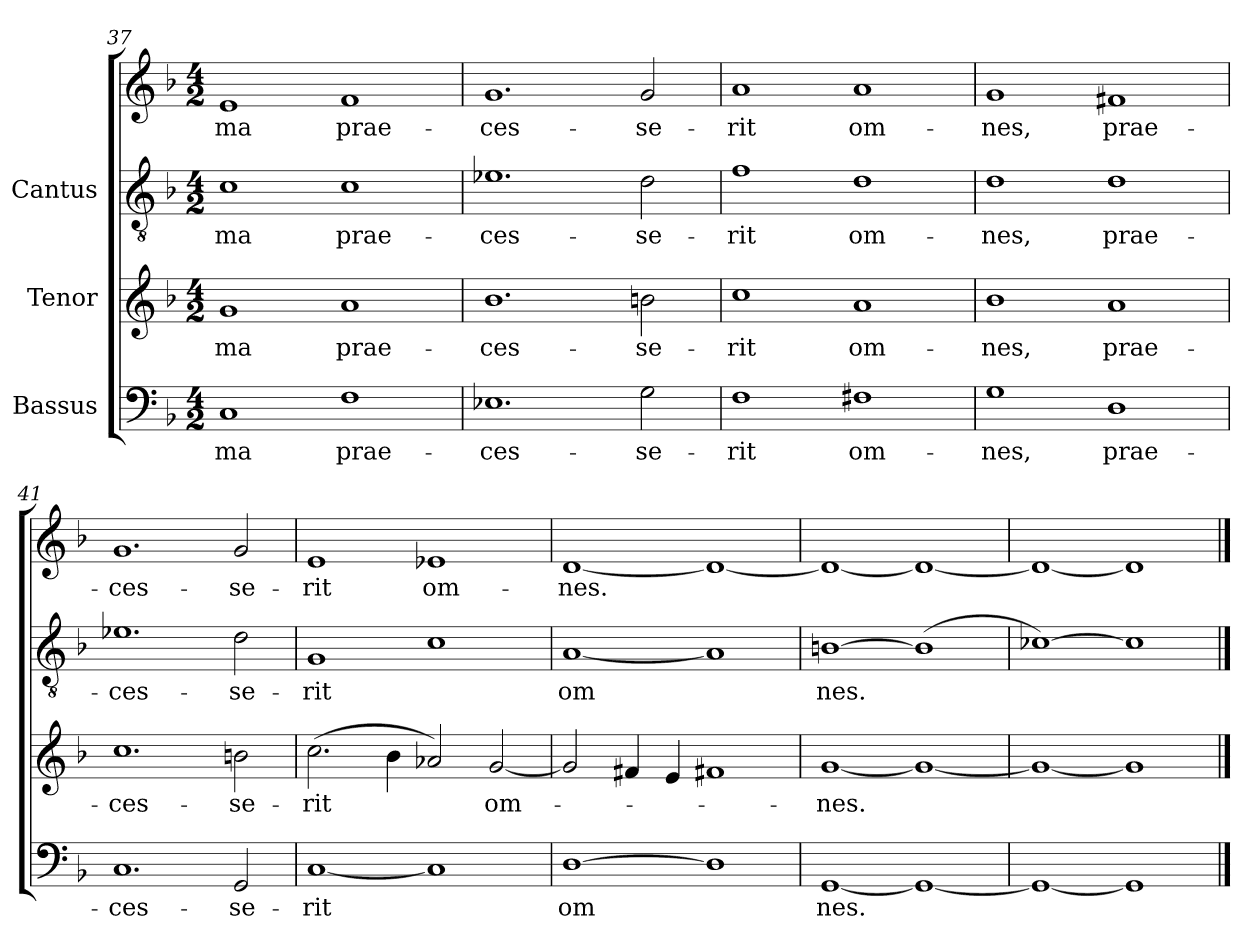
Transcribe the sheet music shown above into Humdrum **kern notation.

**kern	**text	**kern	**text	**kern	**text	**kern	**text
*part3	*part3	*part2	*part2	*part1	*part1	*part1	*part1
*staff4	*staff4	*staff3	*staff3	*staff2	*staff2	*staff1	*staff1
*I"Bassus	*	*I"Tenor	*	*I"Cantus	*	*	*
*clefF4	*	*clefG2	*	*clefGv2	*	*clefG2	*
*k[b-]	*	*k[b-]	*	*k[b-]	*	*k[b-]	*
*F:	*	*F:	*	*F:	*	*F:	*
*M4/2	*	*M4/2	*	*M4/2	*	*M4/2	*
=37	=37	=37	=37	=37	=37	=37	=37
!	!LO:LY:b:cj	!	!LO:LY:b:cj	!	!LO:LY:b:cj	!	!LO:LY:b:cj
1C	-ma	1g	-ma	1c	-ma	1e	-ma
!	!LO:LY:b:cj	!	!LO:LY:b:cj	!	!LO:LY:b:cj	!	!LO:LY:b:cj
1F	prae-	1a	prae-	1c	prae-	1f	prae-
=38	=38	=38	=38	=38	=38	=38	=38
!	!LO:LY:b:cj	!	!LO:LY:b:cj	!	!LO:LY:b:cj	!	!LO:LY:b:cj
1.E-X	-ces-	1.b-	-ces-	1.e-X	-ces-	1.g	-ces-
!	!LO:LY:b:cj	!	!LO:LY:b:cj	!	!LO:LY:b:cj	!	!LO:LY:b:cj
2G\	-se-	2bn\	-se-	2d\	-se-	2g/	-se-
!!LO:LB:g=z
=39	=39	=39	=39	=39	=39	=39	=39
!	!LO:LY:b:cj	!	!LO:LY:b:cj	!	!LO:LY:b:cj	!	!LO:LY:b:cj
1F	-rit	1cc	-rit	1f	-rit	1a	-rit
!	!LO:LY:b:cj	!	!LO:LY:b:cj	!	!LO:LY:b:cj	!	!LO:LY:b:cj
1F#X	om-	1a	om-	1d	om-	1a	om-
=40	=40	=40	=40	=40	=40	=40	=40
!	!LO:LY:b:cj	!	!LO:LY:b:cj	!	!LO:LY:b:cj	!	!LO:LY:b:cj
1G	-nes,	1b-	-nes,	1d	-nes,	1g	-nes,
!	!LO:LY:b:cj	!	!LO:LY:b:cj	!	!LO:LY:b:cj	!	!LO:LY:b:cj
1D	prae-	1a	prae-	1d	prae-	1f#X	prae-
=41	=41	=41	=41	=41	=41	=41	=41
!	!LO:LY:b:cj	!	!LO:LY:b:cj	!	!LO:LY:b:cj	!	!LO:LY:b:cj
1.C	-ces-	1.cc	-ces-	1.e-X	-ces-	1.g	-ces-
!	!LO:LY:b:cj	!	!LO:LY:b:cj	!	!LO:LY:b:cj	!	!LO:LY:b:cj
2GG/	-se-	2bn\	-se-	2d\	-se-	2g/	-se-
=42	=42	=42	=42	=42	=42	=42	=42
!	!LO:LY:b:cj	!	!LO:LY:b:cj	!	!LO:LY:b:cj	!	!LO:LY:b:cj
[<1C	-rit	(>2.cc\	-rit	1G	-rit	1e	-rit
!	!	!	!LO:LY:b:cj	!	!	!	!
.	.	4b-\	.	.	.	.	.
!	!LO:LY:b:cj	!	!LO:LY:b:cj	!	!LO:LY:b:cj	!	!LO:LY:b:cj
1C]	.	2a-X/)	.	1c	.	1e-X	om-
!	!	!	!LO:LY:b:cj	!	!	!	!
.	.	[<2g/	om-	.	.	.	.
=43	=43	=43	=43	=43	=43	=43	=43
!	!LO:LY:b:cj	!	!	!	!LO:LY:b:cj	!	!LO:LY:b:cj
[<1D	om-	2g/]	.	[<1A	om-	[<1d	nes.
.	.	4f#X/	.	.	.	.	.
.	.	4e/	.	.	.	.	.
!	!LO:LY:b:cj	!	!	!	!LO:LY:b:cj	!	!LO:LY:b:cj
1D]	--	1f#X	.	1A]	--	1d_<	.
!!LO:PB:g=z
=44	=44	=44	=44	=44	=44	=44	=44
!	!LO:LY:b:cj	!	!LO:LY:b:cj	!	!LO:LY:b:cj	!	!
[<1GG	-nes.	[<1g	-nes.	[<1Bn	-nes.	1d_<	.
!	!LO:LY:b:cj	!	!LO:LY:b:cj	!	!LO:LY:b:cj	!	!
1GG_<	.	1g_<	.	1B_<	.	1d_<	.
=45	=45	=45	=45	=45	=45	=45	=45
1GG_<	.	1g_<	.	1c-X_>	.	1d_<	.
1GG]	.	1g]	.	1c-]	.	1d]	.
==	==	==	==	==	==	==	==
*-	*-	*-	*-	*-	*-	*-	*-
